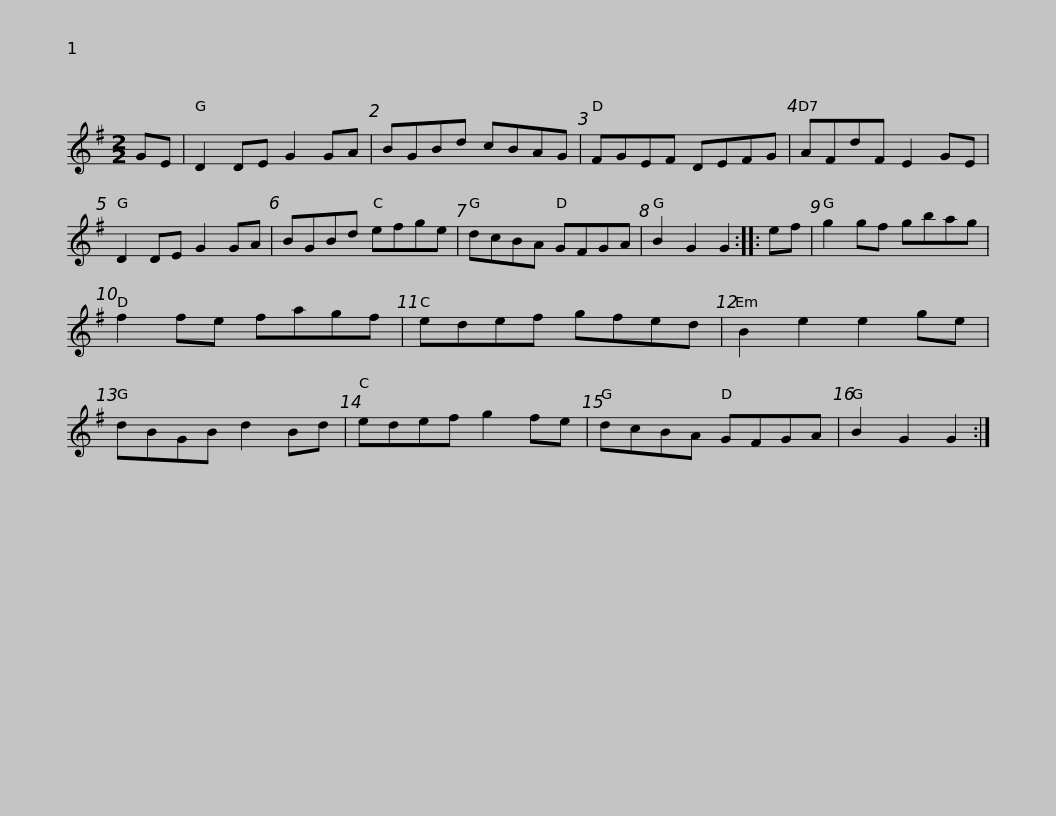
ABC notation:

X:1
L:1/8
M:2/2
I:linebreak $
K:G
V:1 treble
V:1
 GE | D2 DE G2 GA | BGBd cBAG | FGEF DEFG | AFdF E2 GE | %5
 D2 DE G2 GA |$ BGBd efge | dcBA GFGA | B2 G2 G2 :: ef | %10
 g2 gf gbag | f2 fe fagf | edef gfed |$ B2 e2 e2 ge | dBGB d2 Bd | %15
 edef g2 fe | dcBA GFGA | B2 G2 G2 :| %18
